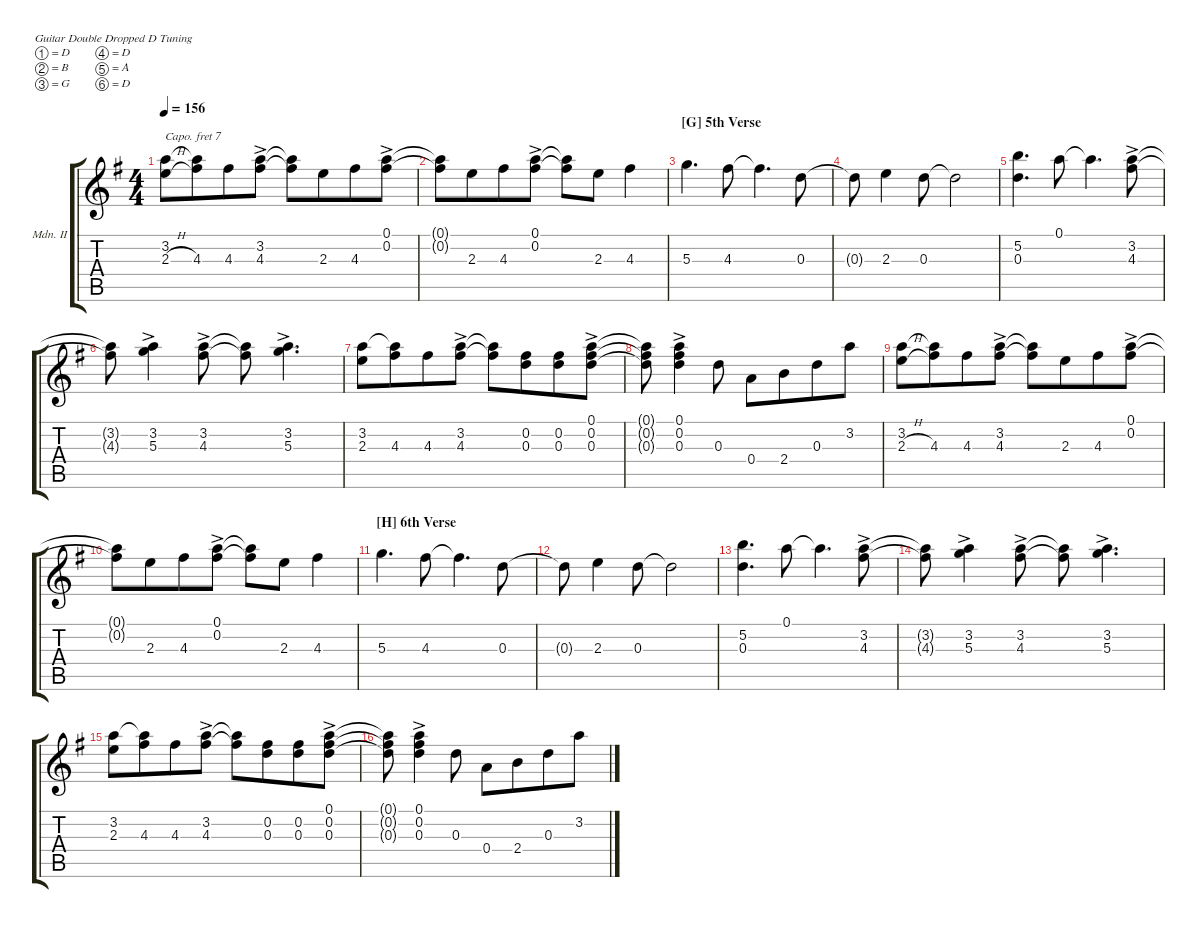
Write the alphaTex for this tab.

\defaultSystemsLayout 4
\hideDynamics
\bracketExtendMode groupsimilarinstruments
\firstSystemTrackNameOrientation horizontal
\otherSystemsTrackNameOrientation horizontal
\track ("Mandolin II (Overdub)" "Mdn. II") {instrument acousticguitarsteel}
\staff {score tabs}
\capo 7
\tuning (D4 B3 G3 D3 A2 D2)
\ts (4 4)
\tempo 156
\clef g2
\ks g
(3.2 2.3{h}).8{dy p} (4.3 3.2{t}).8{beam merge} 4.3.8 (4.3{ac} 3.2).8 (3.2{t} 4.3{t}).8 2.3.8{beam merge} 4.3.8 (0.2{ac} 0.1).8 |
(0.2{t} 0.1{t}).8 2.3.8{beam merge} 4.3.8 (0.2{ac} 0.1).8 (0.1{t} 0.2{t}).8 2.3.8 4.3.4 |
\section ("G" "5th Verse")
5.3.4{d dy pp} 4.3.8 4.3{t}.4{d} 0.3.8 |
0.3{t}.8 2.3.4 0.3.8 0.3{t}.2 |
(5.2 0.3).4{d dy p} 0.1.8 0.1{t}.4{d} (3.2 4.3{ac}).8 |
(3.2{t} 4.3{t}).8 (5.3{ac} 3.2).4 (4.3{ac} 3.2).8 (4.3{t} 3.2{t}).8 (5.3{ac} 3.2).4{d} |
(3.2 2.3).8 (4.3 3.2{t}).8{beam merge} 4.3.8 (4.3{ac} 3.2).8 (3.2{t} 4.3{t}).8 (0.3 0.2).8{beam merge} (0.2 0.3).8 (0.3{ac} 0.2{ac} 0.1).8 |
(0.1{t} 0.2{t} 0.3{t}).8 (0.3{ac} 0.2{ac} 0.1).4 0.3.8 0.4.8 2.4.8{beam merge} 0.3.8 3.2.8 |
(3.2 2.3{h}).8 (4.3 3.2{t}).8{beam merge} 4.3.8 (4.3{ac} 3.2).8 (3.2{t} 4.3{t}).8 2.3.8{beam merge} 4.3.8 (0.2{ac} 0.1).8 |
(0.2{t} 0.1{t}).8 2.3.8{beam merge} 4.3.8 (0.2{ac} 0.1).8 (0.1{t} 0.2{t}).8 2.3.8 4.3.4 |
\section ("H" "6th Verse")
5.3.4{d dy pp} 4.3.8 4.3{t}.4{d} 0.3.8 |
0.3{t}.8 2.3.4 0.3.8 0.3{t}.2 |
(5.2 0.3).4{d dy p} 0.1.8 0.1{t}.4{d} (3.2 4.3{ac}).8 |
(3.2{t} 4.3{t}).8 (5.3{ac} 3.2).4 (4.3{ac} 3.2).8 (4.3{t} 3.2{t}).8 (5.3{ac} 3.2).4{d} |
(3.2 2.3).8 (4.3 3.2{t}).8{beam merge} 4.3.8 (4.3{ac} 3.2).8 (3.2{t} 4.3{t}).8 (0.3 0.2).8{beam merge} (0.2 0.3).8 (0.3{ac} 0.2{ac} 0.1).8 |
(0.1{t} 0.2{t} 0.3{t}).8 (0.3{ac} 0.2{ac} 0.1).4 0.3.8 0.4.8 2.4.8{beam merge} 0.3.8 3.2.8
